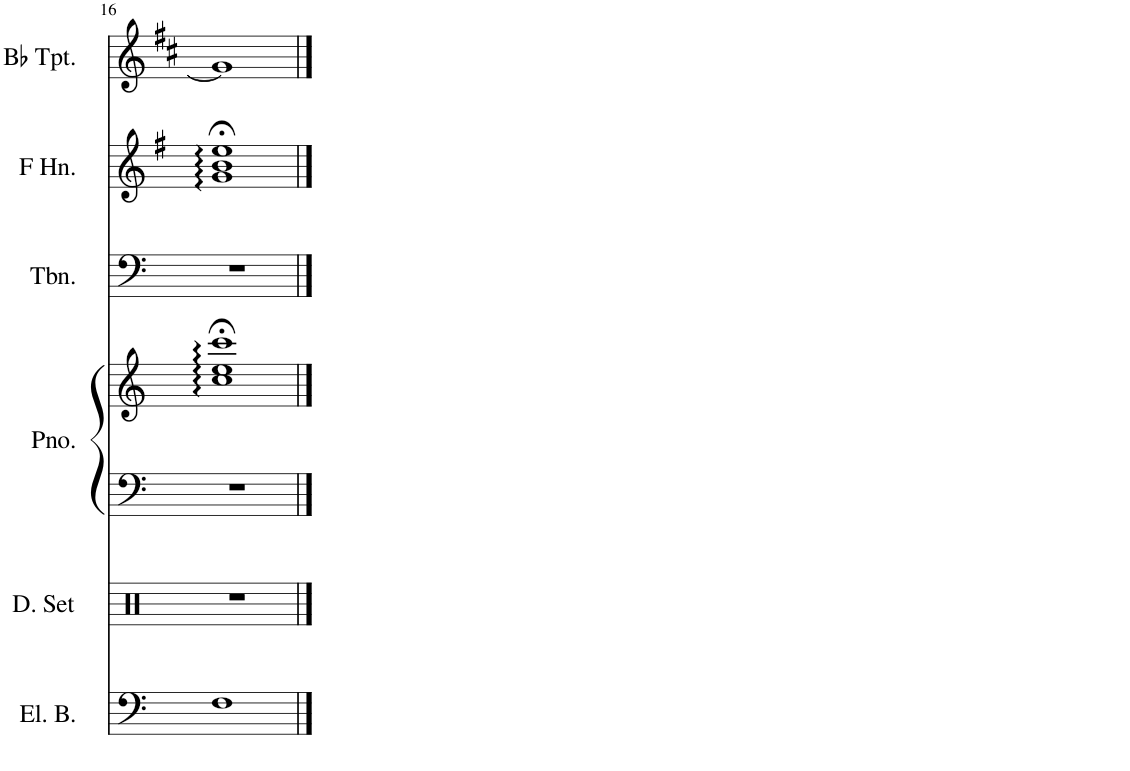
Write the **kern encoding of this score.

**kern	**kern	**kern	**kern	**kern	**kern	**kern
*part6	*part5	*part4	*part4	*part3	*part2	*part1
*staff7	*staff6	*staff5	*staff4	*staff3	*staff2	*staff1
*I"Electric Bass	*I"Drumset	*I"Piano	*	*I"Trombone	*I"Horn in F	*I"Bb Trumpet
*I'El. B.	*I'D. Set	*I'Pno.	*	*I'Tbn.	*	*I'Bb Tpt.
!!LO:PB:g=z
*clefF4	*clefX	*clefF4	*clefG2	*clefF4	*clefG2	*clefG2
*Trd7c12	*	*	*	*	*Trd4c7	*Trd1c2
*k[]	*k[]	*k[]	*k[]	*k[]	*k[f#]	*k[f#c#]
*M4/4	*M4/4	*M4/4	*M4/4	*M4/4	*M4/4	*M4/4
=16	=16	=16	=16	=16	=16	=16
1F	1r	1r	1cc;< 1ee;< 1ccc;<	1r	1g;< 1b;< 1ee;<	1g]
==	==	==	==	==	==	==
*-	*-	*-	*-	*-	*-	*-
